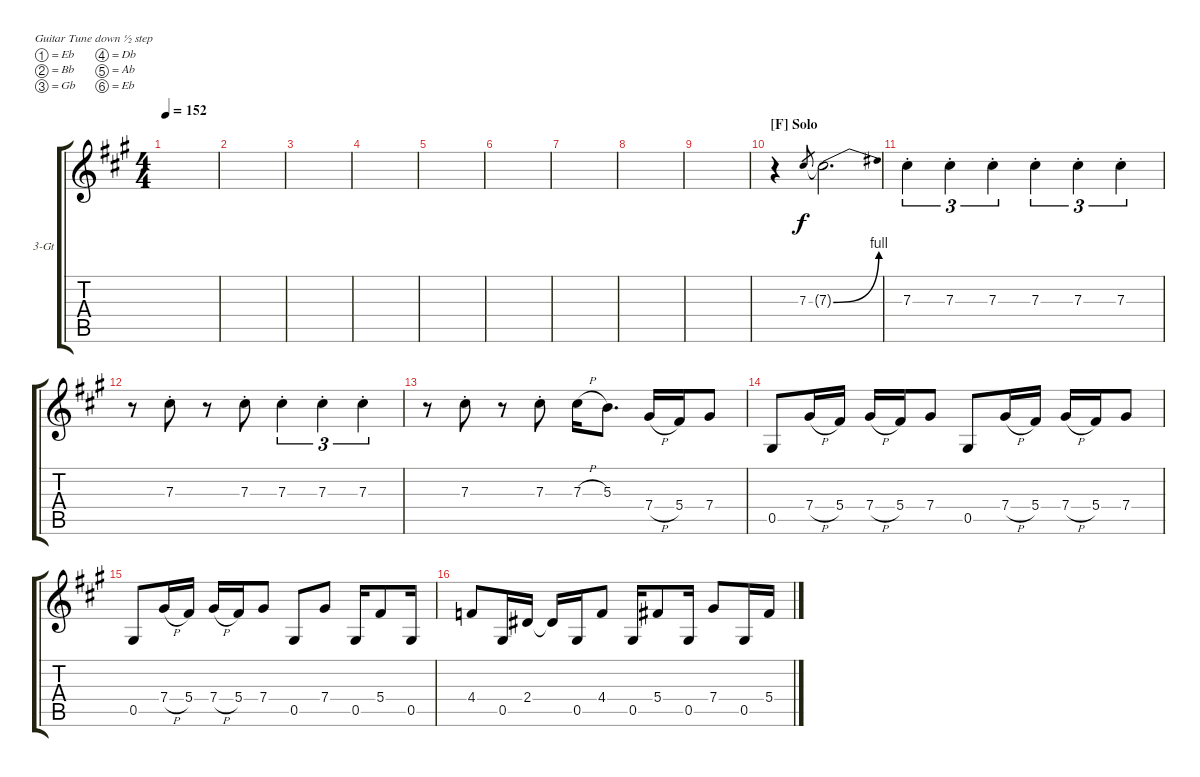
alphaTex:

\defaultSystemsLayout 4
\bracketExtendMode groupsimilarinstruments
\firstSystemTrackNameOrientation horizontal
\otherSystemsTrackNameOrientation horizontal
\track ("Guitar 3" "3-Gt") {instrument distortionguitar}
\staff {score tabs}
\tuning (Eb4 Bb3 Gb3 Db3 Ab2 Eb2)
\ts (4 4)
\tempo 152
\clef g2
\scale
1.07062
\ks a
|
\scale
0.929382 |
\scale
1.07062 |
\scale
0.929382 |
\scale
1.07062 |
\scale
0.929382 |
\scale
1.07062 |
\scale
0.929382 |
\scale
1.07062 |
\section ("F" "Solo")
\scale
0.929382 r.4 7.3.8{gr} 7.3{be (bend 0 0 15 4) t}.2{d} |
\scale
1.07062 7.3{st}.4{tu (3 2)} 7.3{st}.4{tu (3 2)} 7.3{st}.4{tu (3 2)} 7.3{st}.4{tu (3 2)} 7.3{st}.4{tu (3 2)} 7.3{st}.4{tu (3 2)} |
\scale
0.929382 r.8 7.3{st}.8 r.8 7.3{st}.8 7.3{st}.4{tu (3 2)} 7.3{st}.4{tu (3 2)} 7.3{st}.4{tu (3 2)} |
\scale
1.07062 r.8 7.3{st}.8 r.8 7.3{st}.8 7.3{h}.16 5.3.8{d} 7.4{h}.16 5.4.16 7.4.8 |
\scale
0.929382 0.5.8 7.4{h}.16 5.4.16 7.4{h}.16 5.4.16 7.4.8 0.5.8 7.4{h}.16 5.4.16 7.4{h}.16 5.4.16 7.4.8 |
\scale
1.07062 0.5.8 7.4{h}.16 5.4.16 7.4{h}.16 5.4.16 7.4.8 0.5.8 7.4.8 0.5.16 5.4.8 0.5.16 |
\scale
0.929382 4.4.8 0.5.16 2.4.16 2.4{t}.16 0.5.16 4.4.8 0.5.16 5.4.8 0.5.16 7.4.8 0.5.16 5.4.16
